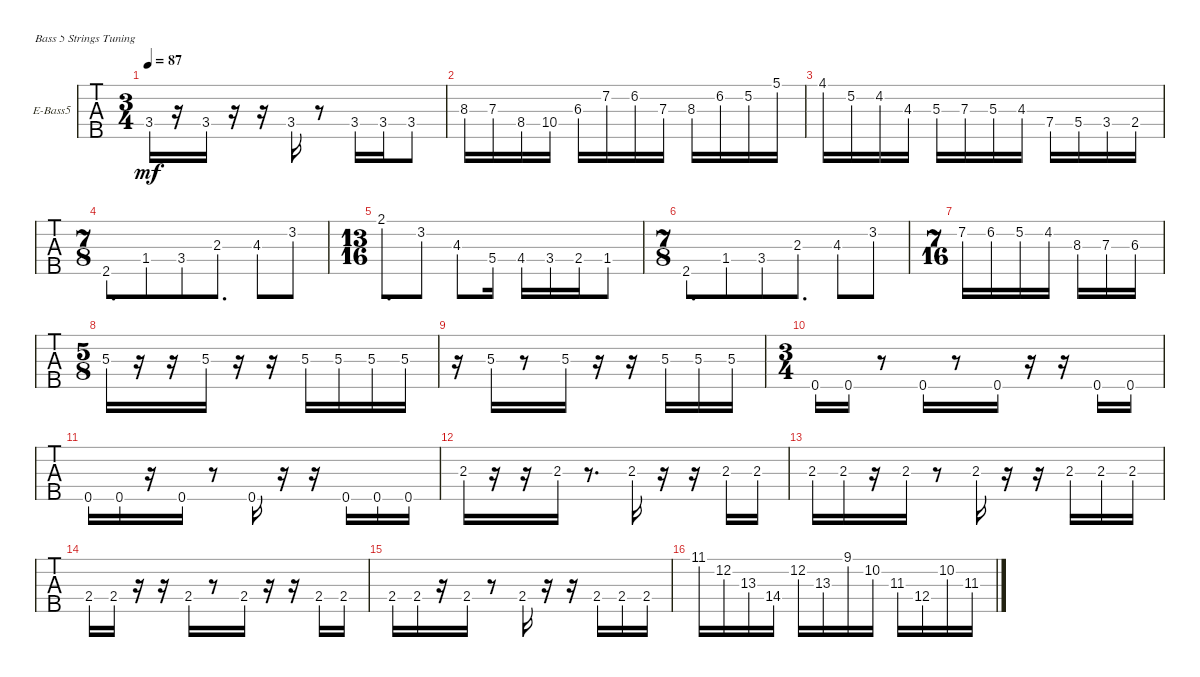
\defaultSystemsLayout 4
\bracketExtendMode groupsimilarinstruments
\firstSystemTrackNameOrientation horizontal
\otherSystemsTrackNameOrientation horizontal
\track ("Electric Bass" "E-Bass5") {instrument electricbassfinger}
\staff {tabs}
\tuning (G2 D2 A1 E1 B0)
\ts (3 4)
\tempo 87
\clef f4
\ks c
3.4.16{dy mf} r.16 3.4.16 r.16 r.16 3.4.16 r.8 3.4.16 3.4.16 3.4.8 |
8.3.16 7.3.16 8.4.16 10.4.16 6.3.16 7.2.16 6.2.16 7.3.16 8.3.16 6.2.16 5.2.16 5.1.16 |
4.1.16 5.2.16 4.2.16 4.3.16 5.3.16 7.3.16 5.3.16 4.3.16 7.4.16 5.4.16 3.4.16 2.4.16 |
\ts (7 8)
2.5.8{d} 1.4.8 3.4.8 2.3.8{d} 4.3.8 3.2.8 |
\ts (13 16)
2.1.8{d} 3.2.8 4.3.8 5.4.16 4.4.16 3.4.16 2.4.16 1.4.8 |
\ts (7 8)
2.5.8{d} 1.4.8 3.4.8 2.3.8{d} 4.3.8 3.2.8 |
\ts (7 16)
7.2.16 6.2.16 5.2.16 4.2.16 8.3.16 7.3.16 6.3.16 |
\ts (5 8)
5.3.16 r.16 r.16 5.3.16 r.16 r.16 5.3.16 5.3.16 5.3.16 5.3.16 |
r.16 5.3.16 r.8 5.3.16 r.16 r.16 5.3.16 5.3.16 5.3.16 |
\ts (3 4)
0.5.16 0.5.16 r.8 0.5.16 r.8 0.5.16 r.16 r.16 0.5.16 0.5.16 |
0.5.16 0.5.16 r.16 0.5.16 r.8 0.5.16 r.16 r.16 0.5.16 0.5.16 0.5.16 |
2.3.16 r.16 r.16 2.3.16 r.8{d} 2.3.16 r.16 r.16 2.3.16 2.3.16 |
2.3.16 2.3.16 r.16 2.3.16 r.8 2.3.16 r.16 r.16 2.3.16 2.3.16 2.3.16 |
2.4.16 2.4.16 r.16 r.16 2.4.16 r.8 2.4.16 r.16 r.16 2.4.16 2.4.16 |
2.4.16 2.4.16 r.16 2.4.16 r.8 2.4.16 r.16 r.16 2.4.16 2.4.16 2.4.16 |
11.1.16 12.2.16 13.3.16 14.4.16 12.2.16 13.3.16 9.1.16 10.2.16 11.3.16 12.4.16 10.2.16 11.3.16
